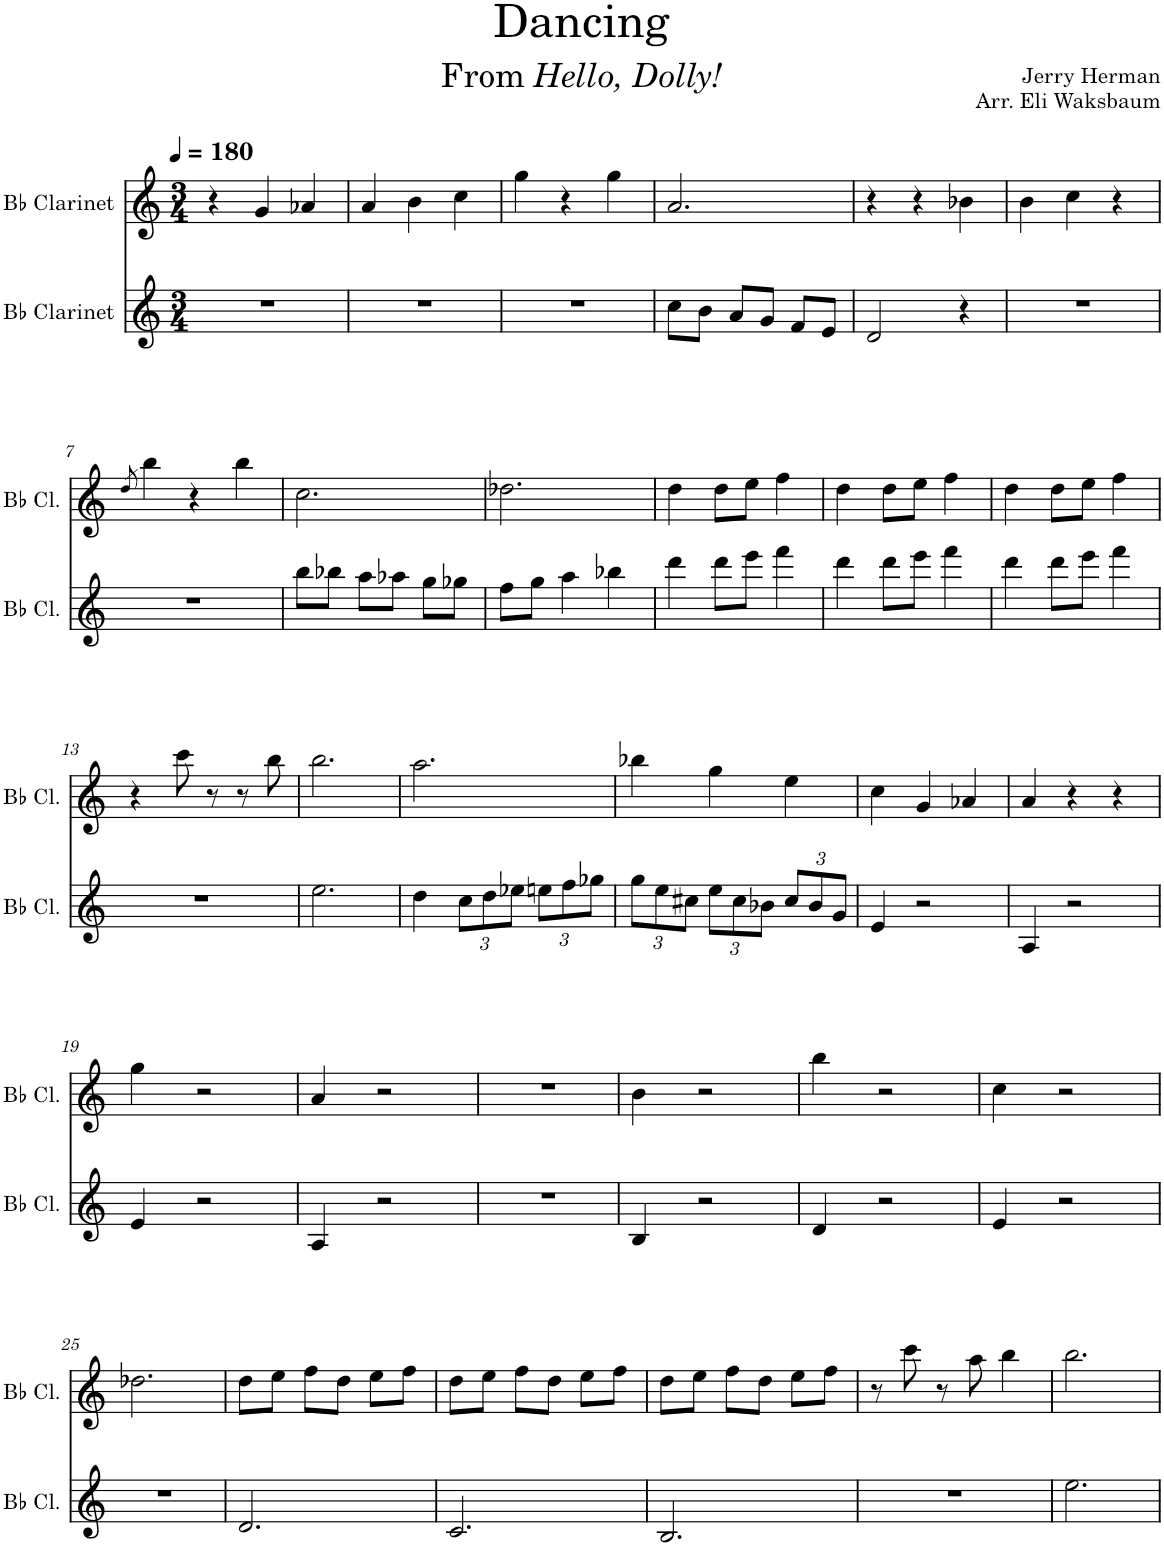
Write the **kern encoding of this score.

**kern	**kern
*part2	*part1
*staff2	*staff1
*I"Bb Clarinet	*I"Bb Clarinet
*I'Bb Cl.	*I'Bb Cl.
*clefG2	*clefG2
*Trd1c2	*Trd1c2
*k[]	*k[]
*M3/4	*M3/4
*MM180	*MM180
=1	=1
2.r	4r
.	4g/
.	4a-X/
=2	=2
2.r	4a/
.	4b\
.	4cc\
=3	=3
2.r	4gg\
.	4r
.	4gg\
=4	=4
8cc\L	2.a/
8b\J	.
8a/L	.
8g/J	.
8f/L	.
8e/J	.
=5	=5
2d/	4r
.	4r
4r	4b-X\
=6	=6
2.r	4b\
.	4cc\
.	4r
!!LO:LB:g=z
=7	=7
.	8qdd/
2.r	4bb\
.	4r
.	4bb\
=8	=8
8bb\L	2.cc\
8bb-X\J	.
8aa\L	.
8aa-X\J	.
8gg\L	.
8gg-X\J	.
=9	=9
8ff\L	2.dd-X\
8gg\J	.
4aa\	.
4bb-X\	.
=10	=10
4ddd\	4dd\
8ddd\L	8dd\L
8eee\J	8ee\J
4fff\	4ff\
=11	=11
4ddd\	4dd\
8ddd\L	8dd\L
8eee\J	8ee\J
4fff\	4ff\
=12	=12
4ddd\	4dd\
8ddd\L	8dd\L
8eee\J	8ee\J
4fff\	4ff\
!!LO:LB:g=z
=13	=13
2.r	4r
.	8ccc\
.	8r
.	8r
.	8bb\
=14	=14
2.ee\	2.bb\
=15	=15
4dd\	2.aa\
*Xbrackettup	*
12cc\L	.
12dd\	.
12ee-X\J	.
12een\L	.
12ff\	.
12gg-X\J	.
=16	=16
12gg\L	4bb-X\
12ee\	.
12cc#X\J	.
12ee\L	4gg\
12cc#\	.
12b-X\J	.
12cc#/L	4ee\
12b-/	.
12g/J	.
=17	=17
4e/	4cc\
2r	4g/
.	4a-X/
=18	=18
4A/	4a/
2r	4r
.	4r
!!LO:LB:g=z
=19	=19
4e/	4gg\
2r	2r
=20	=20
4A/	4a/
2r	2r
=21	=21
2.r	2.r
=22	=22
4B/	4b\
2r	2r
=23	=23
4d/	4bb\
2r	2r
=24	=24
4e/	4cc\
2r	2r
!!LO:LB:g=z
=25	=25
2.r	2.dd-X\
=26	=26
2.d/	8dd\L
.	8ee\J
.	8ff\L
.	8dd\J
.	8ee\L
.	8ff\J
=27	=27
2.c/	8dd\L
.	8ee\J
.	8ff\L
.	8dd\J
.	8ee\L
.	8ff\J
=28	=28
2.B/	8dd\L
.	8ee\J
.	8ff\L
.	8dd\J
.	8ee\L
.	8ff\J
=29	=29
2.r	8r
.	8ccc\
.	8r
.	8aa\
.	4bb\
=30	=30
2.ee\	2.bb\
=	=
*-	*-
